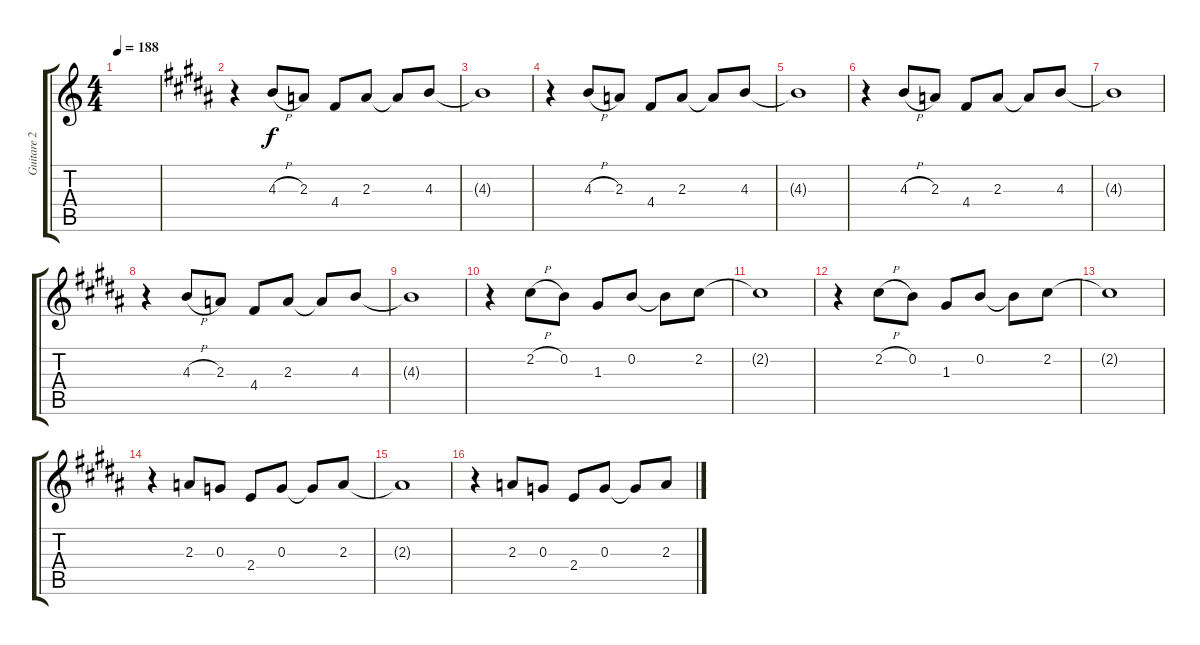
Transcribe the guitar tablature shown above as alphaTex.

\track ("Guitare 2" "Guitare 2") {instrument stringensemble1}
\staff {score tabs}
\tuning (E5 B4 G4 D4 A2 E2) {hide}
\ts (4 4)
\tempo 188
\clef g2
\ks c
|
\ks b
r.4 4.3{h}.8 2.3.8 4.4.8 2.3.8 2.3{t}.8 4.3.8 |
4.3{t}.1 |
r.4 4.3{h}.8 2.3.8 4.4.8 2.3.8 2.3{t}.8 4.3.8 |
4.3{t}.1 |
r.4 4.3{h}.8 2.3.8 4.4.8 2.3.8 2.3{t}.8 4.3.8 |
4.3{t}.1 |
r.4 4.3{h}.8 2.3.8 4.4.8 2.3.8 2.3{t}.8 4.3.8 |
4.3{t}.1 |
r.4 2.2{h}.8 0.2.8 1.3.8 0.2.8 0.2{t}.8 2.2.8 |
2.2{t}.1 |
r.4 2.2{h}.8 0.2.8 1.3.8 0.2.8 0.2{t}.8 2.2.8 |
2.2{t}.1 |
r.4 2.3.8 0.3.8 2.4.8 0.3.8 0.3{t}.8 2.3.8 |
2.3{t}.1 |
r.4 2.3.8 0.3.8 2.4.8 0.3.8 0.3{t}.8 2.3.8
